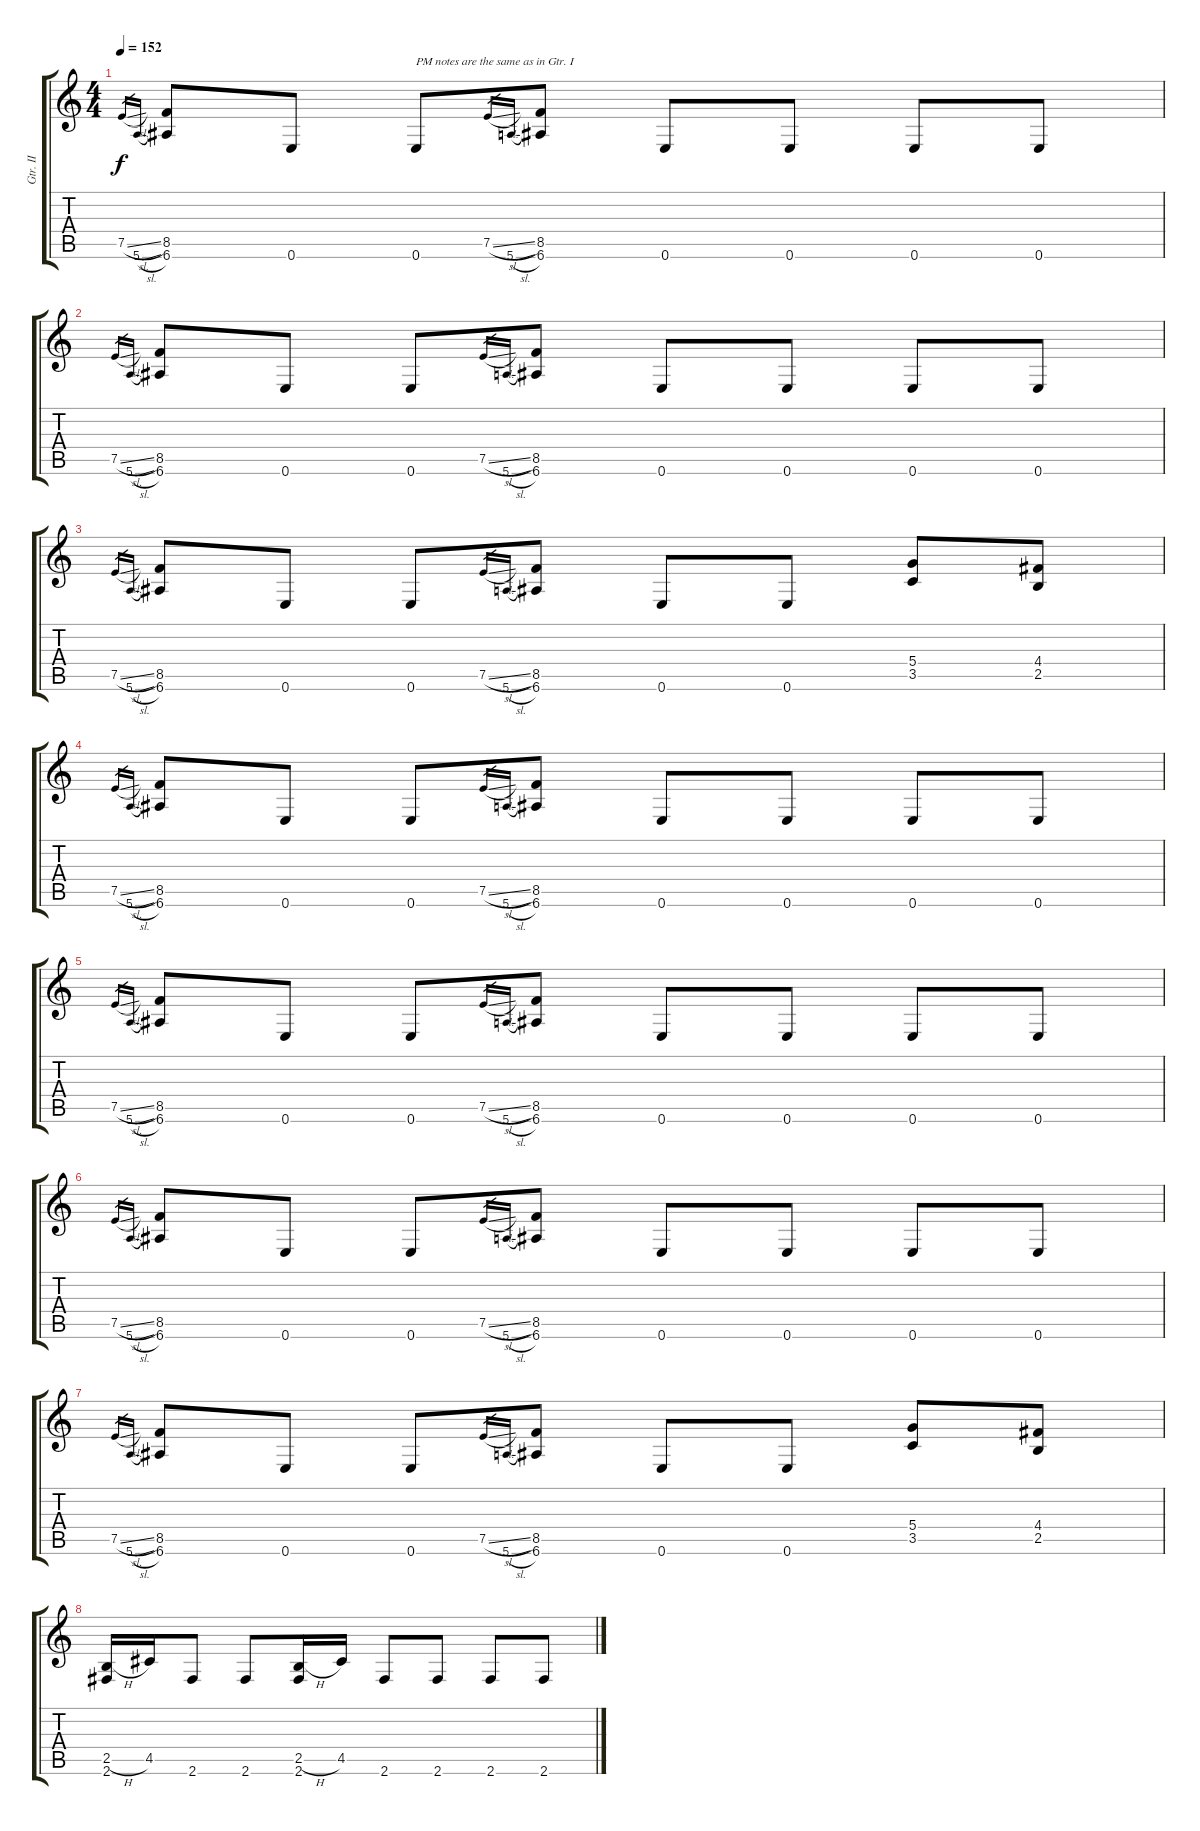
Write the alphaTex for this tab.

\track ("Gtr. II" "Gtr. II") {instrument distortionguitar}
\staff {score tabs}
\tuning (E4 B3 G3 D3 A2 E2) {hide}
\ts (4 4)
\tempo 152
\clef g2
\ks c
7.5{sl}.16{gr dy f} 5.6{sl}.16{gr} (8.5 6.6).8 0.6.8 0.6.8{txt "PM notes are the same as in Gtr. I"} 7.5{sl}.16{gr} 5.6{sl}.16{gr} (8.5 6.6).8 0.6.8 0.6.8 0.6.8 0.6.8 |
7.5{sl}.16{gr} 5.6{sl}.16{gr} (8.5 6.6).8 0.6.8 0.6.8 7.5{sl}.16{gr} 5.6{sl}.16{gr} (8.5 6.6).8 0.6.8 0.6.8 0.6.8 0.6.8 |
7.5{sl}.16{gr} 5.6{sl}.16{gr} (8.5 6.6).8 0.6.8 0.6.8 7.5{sl}.16{gr} 5.6{sl}.16{gr} (8.5 6.6).8 0.6.8 0.6.8 (5.4 3.5).8 (4.4 2.5).8 |
7.5{sl}.16{gr} 5.6{sl}.16{gr} (8.5 6.6).8 0.6.8 0.6.8 7.5{sl}.16{gr} 5.6{sl}.16{gr} (8.5 6.6).8 0.6.8 0.6.8 0.6.8 0.6.8 |
7.5{sl}.16{gr} 5.6{sl}.16{gr} (8.5 6.6).8 0.6.8 0.6.8 7.5{sl}.16{gr} 5.6{sl}.16{gr} (8.5 6.6).8 0.6.8 0.6.8 0.6.8 0.6.8 |
7.5{sl}.16{gr} 5.6{sl}.16{gr} (8.5 6.6).8 0.6.8 0.6.8 7.5{sl}.16{gr} 5.6{sl}.16{gr} (8.5 6.6).8 0.6.8 0.6.8 0.6.8 0.6.8 |
7.5{sl}.16{gr} 5.6{sl}.16{gr} (8.5 6.6).8 0.6.8 0.6.8 7.5{sl}.16{gr} 5.6{sl}.16{gr} (8.5 6.6).8 0.6.8 0.6.8 (5.4 3.5).8 (4.4 2.5).8 |
(2.5{h} 2.6).16 4.5.16 2.6.8 2.6.8 (2.5{h} 2.6).16 4.5.16 2.6.8 2.6.8 2.6.8 2.6.8
